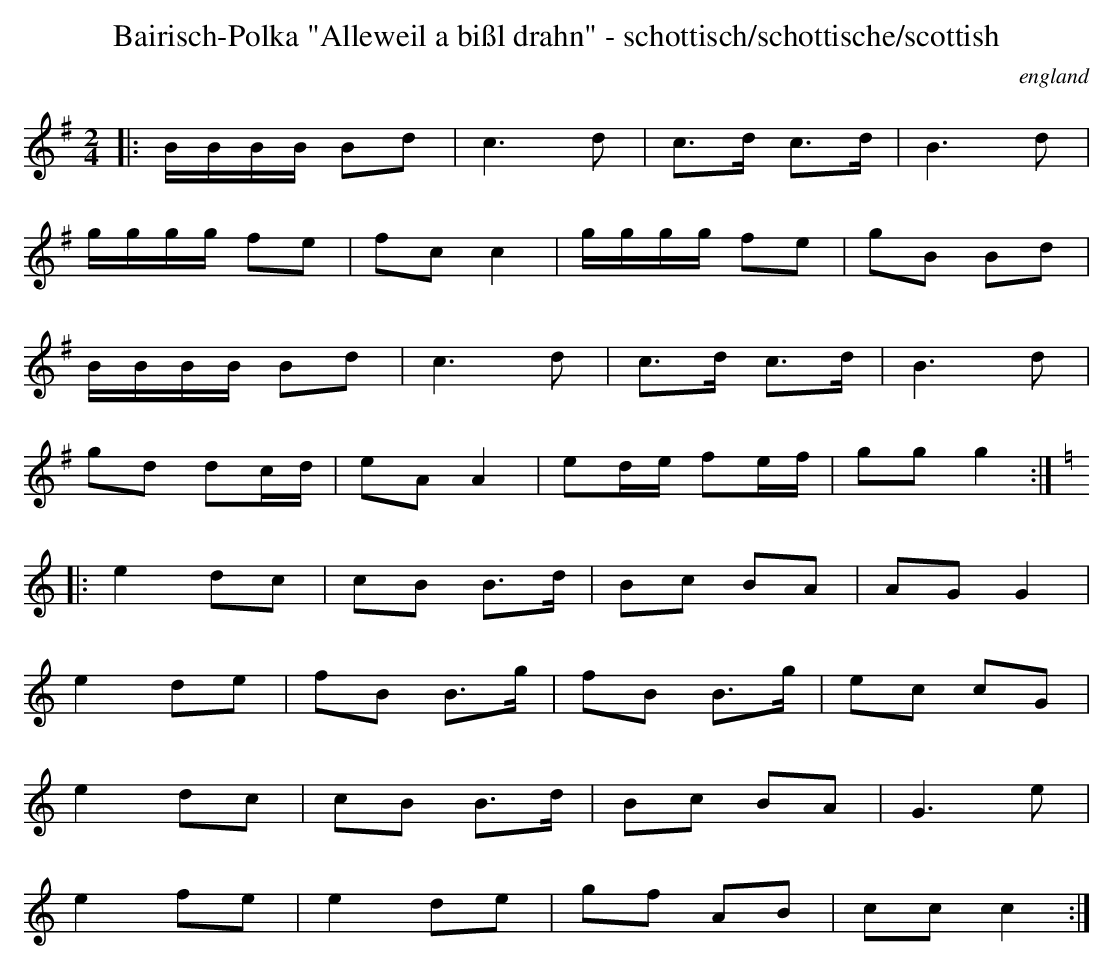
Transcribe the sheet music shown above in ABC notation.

X:1
T:Bairisch-Polka "Alleweil a bißl drahn" - schottisch/schottische/scottish
O:england
M:2/4
L:1/16
K:G
|:BBBB B2d2|c6d2|c3d c3d|B6d2|
gggg f2e2|f2c2c4|gggg f2e2|g2B2 B2d2|
BBBB B2d2|c6d2|c3d c3d|B6d2|
g2d2 d2cd|e2A2A4|e2de f2ef|g2g2g4:|
K:C
|:e4d2c2|c2B2 B3d|B2c2 B2A2|A2G2G4|
e4d2e2|f2B2 B3g|f2B2 B3g|e2c2 c2G2|
e4d2c2|c2B2 B3d|B2c2 B2A2|G6e2|
e4f2e2|e4d2e2|g2f2 A2B2|c2c2c4:|
